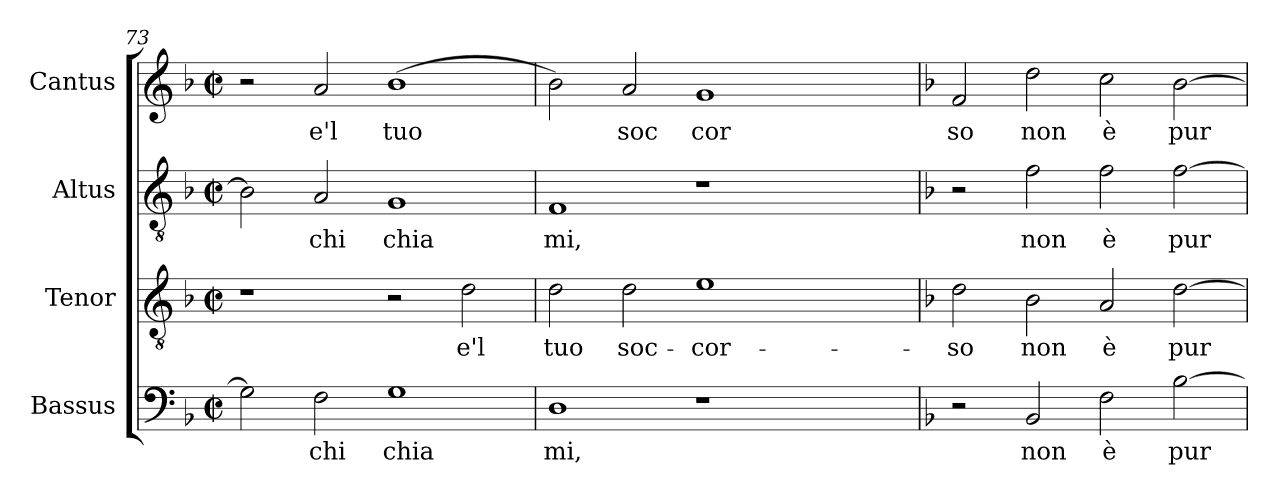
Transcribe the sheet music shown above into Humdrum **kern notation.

**kern	**text	**kern	**text	**kern	**text	**kern	**text
*part4	*part4	*part3	*part3	*part2	*part2	*part1	*part1
*staff4	*staff4	*staff3	*staff3	*staff2	*staff2	*staff1	*staff1
*I"Bassus	*	*I"Tenor	*	*I"Altus	*	*I"Cantus	*
*clefF4	*	*clefGv2	*	*clefGv2	*	*clefG2	*
*k[b-]	*	*k[b-]	*	*k[b-]	*	*k[b-]	*
*F:	*	*F:	*	*F:	*	*F:	*
*M2/2	*	*M2/2	*	*M2/2	*	*M2/2	*
*met(c|)	*	*met(c|)	*	*met(c|)	*	*met(c|)	*
=73	=73	=73	=73	=73	=73	=73	=73
2G\]	.	1r	.	2B-\]	.	2r	.
!	!LO:LY:b:cj	!	!	!	!LO:LY:b:cj	!	!LO:LY:b:cj
2F\	chi	.	.	2A/	chi	2a/	e'l
!	!LO:LY:b:cj	!	!	!	!LO:LY:b:cj	!	!LO:LY:b:cj
1G	chia	2r	.	1G	chia	(>1b-	tuo
!	!	!	!LO:LY:b:cj	!	!	!	!
.	.	2d\	e'l	.	.	.	.
=74	=74	=74	=74	=74	=74	=74	=74
!	!LO:LY:b:cj	!	!LO:LY:b:cj	!	!LO:LY:b:cj	!	!
1D	mi,	2d\	tuo	1F	mi,	2b-\)	.
!	!	!	!LO:LY:b:cj	!	!	!	!LO:LY:b:cj
.	.	2d\	soc-	.	.	2a/	soc
!LO:N:vis=1	!	!	!LO:LY:b:cj	!LO:N:vis=1	!	!	!LO:LY:b:cj
0r	.	1e	-cor-	0r	.	1g	cor
.	.	1ryy	.	.	.	1ryy	.
=75	=75	=75	=75	=75	=75	=75	=75
*	*	*k[b-]	*	*	*	*	*
*	*	*F:	*	*	*	*	*
!	!	!	!LO:LY:b:cj	!	!	!	!LO:LY:b:cj
2r	.	2d\	-so	2r	.	2f/	so
!	!LO:LY:b:cj	!	!LO:LY:b:cj	!	!LO:LY:b:cj	!	!LO:LY:b:cj
2BB-/	non	2B-\	non	2f\	non	2dd\	non
!	!LO:LY:b:cj	!	!LO:LY:b:cj	!	!LO:LY:b:cj	!	!LO:LY:b:cj
2F\	è	2A/	è	2f\	è	2cc\	è
!	!LO:LY:b	!	!LO:LY:b	!	!LO:LY:b	!	!LO:LY:b
[>2B-\	pur	[>2d\	pur	[>2f\	pur	[>2b-\	pur
=	=	=	=	=	=	=	=
*-	*-	*-	*-	*-	*-	*-	*-
